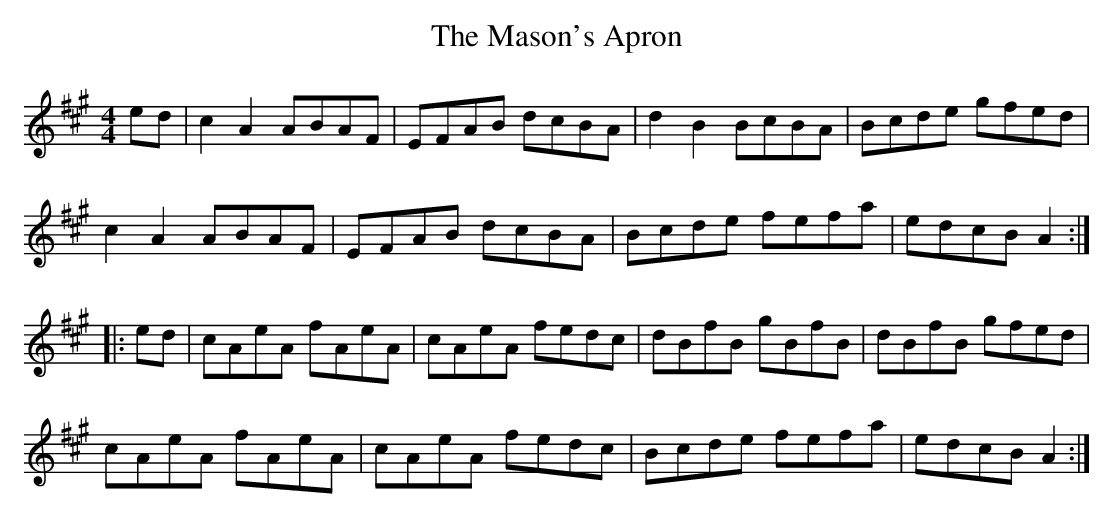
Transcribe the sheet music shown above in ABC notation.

X:1
T:The Mason's Apron
M:4/4
L:1/8
K:A
ed | c2A2 ABAF | EFAB dcBA | d2B2 BcBA | Bcde gfed |
c2A2 ABAF | EFAB dcBA | Bcde fefa | edcB A2 ::
ed | cAeA fAeA | cAeA fedc | dBfB gBfB | dBfB gfed |
cAeA fAeA | cAeA fedc | Bcde fefa | edcB A2 :|
